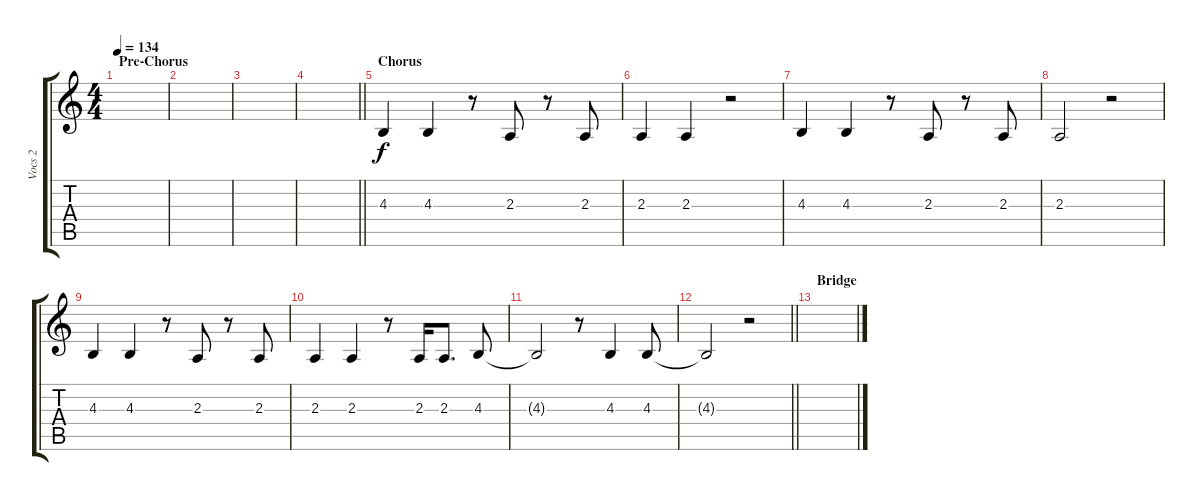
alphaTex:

\track ("Vocs 2" "Vocs 2") {instrument flute}
\staff {score tabs}
\tuning (E4 B3 G3 D3 A2 E2) {hide}
\ts (4 4)
\section ("" "Pre-Chorus")
\tempo 134
\clef g2
\ks c
|
|
|
\barLineRight lightlight
|
\section ("" "Chorus")
4.3.4 4.3.4 r.8 2.3.8 r.8 2.3.8 |
2.3.4 2.3.4 r.2 |
4.3.4 4.3.4 r.8 2.3.8 r.8 2.3.8 |
2.3.2 r.2 |
4.3.4 4.3.4 r.8 2.3.8 r.8 2.3.8 |
2.3.4 2.3.4 r.8 2.3.16 2.3.8{d} 4.3.8 |
4.3{t}.2 r.8 4.3.4 4.3.8 |
\barLineRight lightlight
4.3{t}.2 r.2 |
\section ("" "Bridge")
